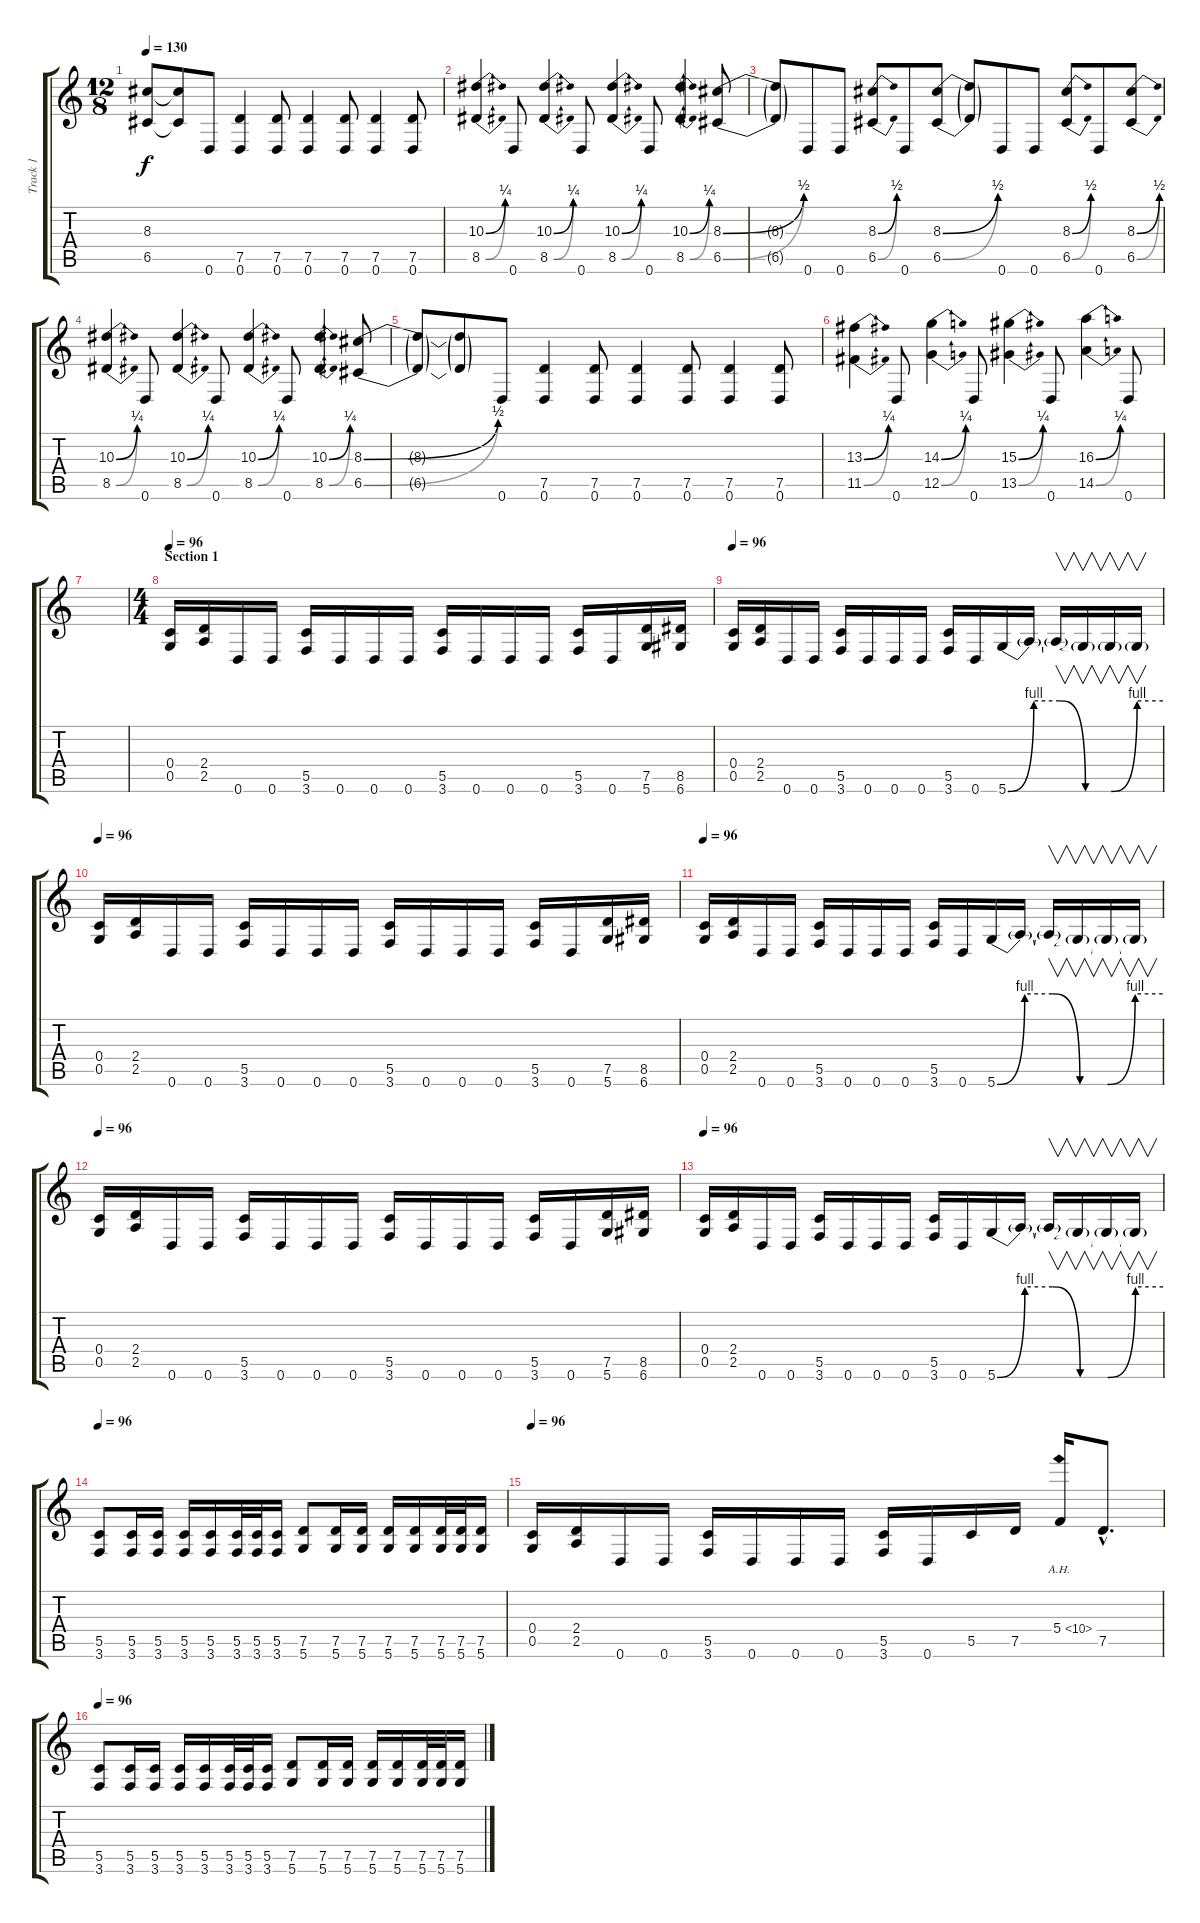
\track ("Track 1" "Track 1") {instrument distortionguitar}
\staff {score tabs}
\tuning (D4 A3 F3 C3 G2 D2) {hide}
\ts (12 8)
\tempo 130
\clef g2
\ks c
(8.3{t} 6.5{t}).8{dy f} (8.3{t} 6.5{t}).8 0.6.8 (7.5 0.6).4 (7.5 0.6).8 (7.5 0.6).4 (7.5 0.6).8 (7.5 0.6).4 (7.5 0.6).8 |
(10.3{be (bend 0 0 60 1)} 8.5{be (bend 0 0 60 1)}).4 0.6.8 (10.3{be (bend 0 0 60 1)} 8.5{be (bend 0 0 60 1)}).4 0.6.8 (10.3{be (bend 0 0 60 1)} 8.5{be (bend 0 0 60 1)}).4 0.6.8 (10.3{be (bend 0 0 60 1)} 8.5{be (bend 0 0 60 1)}).4 (8.3{be (bend 0 0 60 2)} 6.5{be (bend 0 0 60 2)}).8 |
(8.3{t} 6.5{t}).8 0.6.8 0.6.8 (8.3{be (bend 0 0 60 2)} 6.5{be (bend 0 0 60 2)}).8 0.6.8 (8.3{be (bend 0 0 60 2)} 6.5{be (bend 0 0 60 2)}).8 (8.3{t} 6.5{t}).8 0.6.8 0.6.8 (8.3{be (bend 0 0 60 2)} 6.5{be (bend 0 0 60 2)}).8 0.6.8 (8.3{be (bend 0 0 60 2)} 6.5{be (bend 0 0 60 2)}).8 |
(10.3{be (bend 0 0 60 1)} 8.5{be (bend 0 0 60 1)}).4 0.6.8 (10.3{be (bend 0 0 60 1)} 8.5{be (bend 0 0 60 1)}).4 0.6.8 (10.3{be (bend 0 0 60 1)} 8.5{be (bend 0 0 60 1)}).4 0.6.8 (10.3{be (bend 0 0 60 1)} 8.5{be (bend 0 0 60 1)}).4 (8.3{be (bend 0 0 60 2)} 6.5{be (bend 0 0 60 2)}).8 |
(8.3{t} 6.5{t}).8 (8.3{t} 6.5{t}).8 0.6.8 (7.5 0.6).4 (7.5 0.6).8 (7.5 0.6).4 (7.5 0.6).8 (7.5 0.6).4 (7.5 0.6).8 |
(13.3{be (bend 0 0 60 1)} 11.5{be (bend 0 0 60 1)}).4 0.6.8 (14.3{be (bend 0 0 60 1)} 12.5{be (bend 0 0 60 1)}).4 0.6.8 (15.3{be (bend 0 0 60 1)} 13.5{be (bend 0 0 60 1)}).4 0.6.8 (16.3{be (bend 0 0 60 1)} 14.5{be (bend 0 0 60 1)}).4 0.6.8 |
|
\ts (4 4)
\section ("" "Section 1")
\tempo 96
(0.4 0.5).16 (2.4 2.5).16 0.6.16 0.6.16 (5.5 3.6).16 0.6.16 0.6.16 0.6.16 (5.5 3.6).16 0.6.16 0.6.16 0.6.16 (5.5 3.6).16 0.6.16 (7.5 5.6).16 (8.5 6.6).16 |
\tempo 96
(0.4 0.5).16 (2.4 2.5).16 0.6.16 0.6.16 (5.5 3.6).16 0.6.16 0.6.16 0.6.16 (5.5 3.6).16 0.6.16 5.6{be (custom 0 0 10 4 20 4 30 0 40 0 50 4 60 4)}.16 5.6{t}.16 5.6{t}.16{v} 5.6{t}.16{v} 5.6{t}.16{v} 5.6{t}.16{v} |
\tempo 96
(0.4 0.5).16 (2.4 2.5).16 0.6.16 0.6.16 (5.5 3.6).16 0.6.16 0.6.16 0.6.16 (5.5 3.6).16 0.6.16 0.6.16 0.6.16 (5.5 3.6).16 0.6.16 (7.5 5.6).16 (8.5 6.6).16 |
\tempo 96
(0.4 0.5).16 (2.4 2.5).16 0.6.16 0.6.16 (5.5 3.6).16 0.6.16 0.6.16 0.6.16 (5.5 3.6).16 0.6.16 5.6{be (custom 0 0 10 4 20 4 30 0 40 0 50 4 60 4)}.16 5.6{t}.16 5.6{t}.16{v} 5.6{t}.16{v} 5.6{t}.16{v} 5.6{t}.16{v} |
\tempo 96
(0.4 0.5).16 (2.4 2.5).16 0.6.16 0.6.16 (5.5 3.6).16 0.6.16 0.6.16 0.6.16 (5.5 3.6).16 0.6.16 0.6.16 0.6.16 (5.5 3.6).16 0.6.16 (7.5 5.6).16 (8.5 6.6).16 |
\tempo 96
(0.4 0.5).16 (2.4 2.5).16 0.6.16 0.6.16 (5.5 3.6).16 0.6.16 0.6.16 0.6.16 (5.5 3.6).16 0.6.16 5.6{be (custom 0 0 10 4 20 4 30 0 40 0 50 4 60 4)}.16 5.6{t}.16 5.6{t}.16{v} 5.6{t}.16{v} 5.6{t}.16{v} 5.6{t}.16{v} |
\tempo 96
(5.5 3.6).8 (5.5 3.6).16 (5.5 3.6).16 (5.5 3.6).16 (5.5 3.6).16 (5.5 3.6).32 (5.5 3.6).32 (5.5 3.6).16 (7.5 5.6).8 (7.5 5.6).16 (7.5 5.6).16 (7.5 5.6).16 (7.5 5.6).16 (7.5 5.6).32 (7.5 5.6).32 (7.5 5.6).16 |
\tempo 96
(0.4 0.5).16 (2.4 2.5).16 0.6.16 0.6.16 (5.5 3.6).16 0.6.16 0.6.16 0.6.16 (5.5 3.6).16 0.6.16 5.5.16 7.5.16 5.4{ah 5}.16 7.5{hac}.8{d} |
\tempo 96
(5.5 3.6).8 (5.5 3.6).16 (5.5 3.6).16 (5.5 3.6).16 (5.5 3.6).16 (5.5 3.6).32 (5.5 3.6).32 (5.5 3.6).16 (7.5 5.6).8 (7.5 5.6).16 (7.5 5.6).16 (7.5 5.6).16 (7.5 5.6).16 (7.5 5.6).32 (7.5 5.6).32 (7.5 5.6).16
